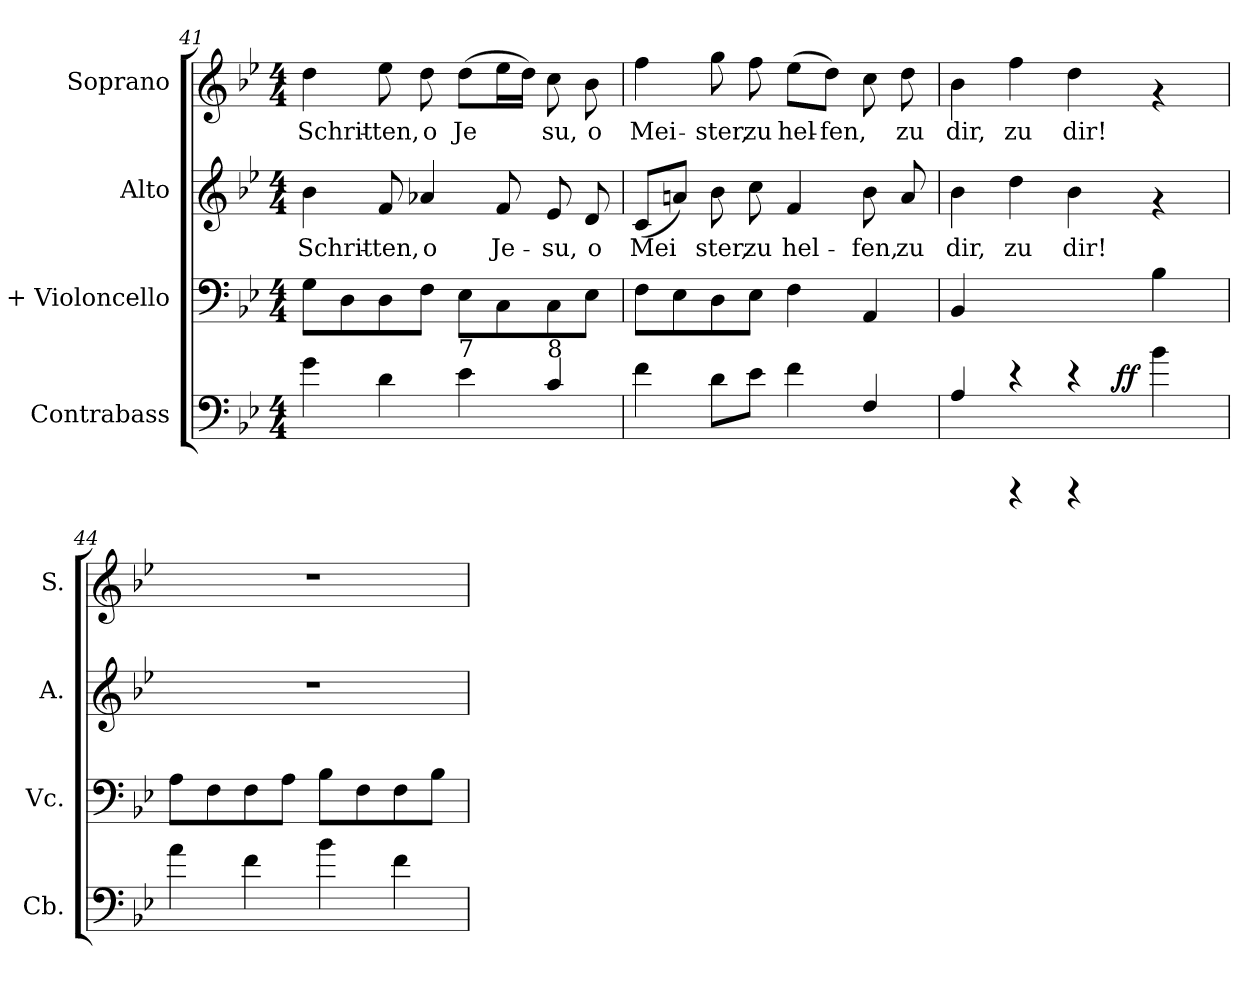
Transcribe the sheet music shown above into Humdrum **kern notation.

**kern	**dynam	**kern	**kern	**text	**kern	**text
*part4	*part4	*part3	*part2	*part2	*part1	*part1
*staff4	*staff4	*staff3	*staff2	*staff2	*staff1	*staff1
*I"Contrabass	*	*I"+  Violoncello	*I"Alto	*	*I"Soprano	*
*I'Cb.	*	*I'Vc.	*I'A.	*	*I'S.	*
!!LO:LB:g=z
*clefF4	*	*clefF4	*clefG2	*	*clefG2	*
*ITrd7c12	*	*	*	*	*	*
*k[b-e-]	*	*k[b-e-]	*k[b-e-]	*	*k[b-e-]	*
*B-:	*	*B-:	*B-:	*	*B-:	*
*M4/4	*	*M4/4	*M4/4	*	*M4/4	*
=41	=41	=41	=41	=41	=41	=41
!	!	!	!	!LO:LY:b:cj	!	!LO:LY:b:cj
4G\	.	8G<\L	4b-\	Schrit-	4dd\	Schrit-
.	.	8D\	.	.	.	.
!	!	!	!	!LO:LY:b:cj	!	!LO:LY:b:cj
4D\	.	8D\	8f/	-ten,	8ee-\	-ten,
!	!	!	!	!LO:LY:b:cj	!	!LO:LY:b:cj
.	.	8F\J	4a-X/	o	8dd\	o
!	!	!LO:TX:b:t=7	!	!	!	!
!	!	!	!	!	!	!LO:LY:b:cj
4E-\	.	8E-\L	.	.	(>8dd\L	Je-
!	!	!	!	!LO:LY:b:cj	!	!LO:LY:b:cj
.	.	8C\	8f/	Je-	16ee-\	--
!	!	!	!	!	!	!LO:LY:b:cj
.	.	.	.	.	16dd\J)	--
!	!	!LO:TX:b:t=8	!	!	!	!
!	!	!	!	!LO:LY:b:cj	!	!LO:LY:b:cj
4C/	.	8C\	8e-/	-su,	8cc\	-su,
!	!	!	!	!LO:LY:b:cj	!	!LO:LY:b:cj
.	.	8E-\J	8d/	o	8b-\	o
=42	=42	=42	=42	=42	=42	=42
!	!	!	!	!LO:LY:b:cj	!	!LO:LY:b:cj
4F\	.	8F\L	(<8c/L	Mei-	4ff\	Mei-
!	!	!	!	!LO:LY:b:cj	!	!
.	.	8E-\	8an/J)	--	.	.
!	!	!	!	!LO:LY:b:cj	!	!LO:LY:b:cj
8D\L	.	8D\	8b-\	-ster,	8gg\	-ster,
!	!	!	!	!LO:LY:b:cj	!	!LO:LY:b:cj
8E-\J	.	8E-\J	8cc\	zu	8ff\	zu
!	!	!	!	!LO:LY:b:cj	!	!LO:LY:b:cj
4F>\	.	4F\	4f/	hel-	(>8ee-\L	hel-
!	!	!	!	!	!	!LO:LY:b:cj
.	.	.	.	.	8dd\J)	-fen,
!	!	!	!	!LO:LY:b:cj	!	!LO:LY:b:cj
4FF>/	.	4AA</	8b-\	-fen,	8cc\	.
!	!	!	!	!LO:LY:b:cj	!	!LO:LY:b:cj
.	.	.	8a/	zu	8dd\	zu
=43	=43	=43	=43	=43	=43	=43
!	!	!	!	!LO:LY:b:cj	!	!LO:LY:b:cj
*^	*	*	*	*	*	*
4AA/	2ryy	.	4BB-/	4b-\	dir,	4b-\	dir,
!	!	!	!	!	!LO:LY:b:cj	!	!LO:LY:b:cj
4rCCC	.	.	4rCCC	4dd\	zu	4ff\	zu
!	!	!	!	!	!LO:LY:b:cj	!	!LO:LY:b:cj
4rCCC	8ryy	.	4rCCC	4b-\	dir!	4dd\	dir!
.	64ryy	.	.	.	.	.	.
!	!	!LO:DY:a	!	!	!	!	!
!	!	!LO:DY:n=1:b	!	!	!	!	!
.	4ryy	f f	.	.	.	.	.
4B-\	.	.	4B-\	4rf	.	4rf	.
.	16..ryy	.	.	.	.	.	.
*v	*v	*	*	*	*	*	*
=44	=44	=44	=44	=44	=44	=44
4A\	.	8A\L	1r	.	1r	.
.	.	8F\	.	.	.	.
4F\	.	8F\	.	.	.	.
.	.	8A\J	.	.	.	.
4B->\	.	8B-<\L	.	.	.	.
.	.	8F\	.	.	.	.
4F\	.	8F\	.	.	.	.
.	.	8B-\J	.	.	.	.
=	=	=	=	=	=	=
*-	*-	*-	*-	*-	*-	*-
